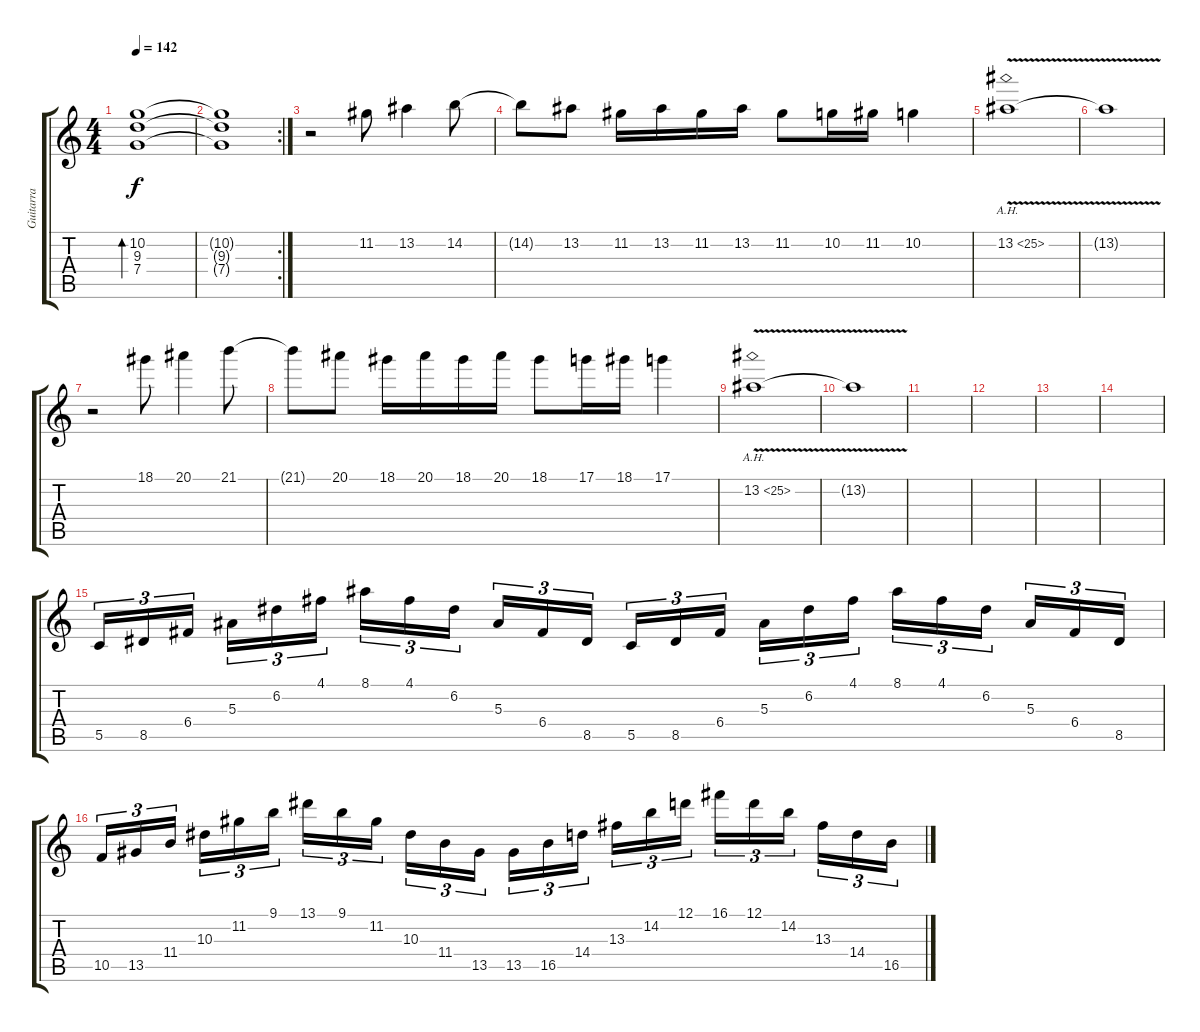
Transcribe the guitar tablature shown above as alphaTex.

\track ("Guitarra" "Guitarra") {instrument distortionguitar}
\staff {score tabs}
\tuning (D4 A3 F3 C3 G2 D2) {hide}
\ts (4 4)
\tempo 142
\clef g2
\ks c
(10.2 9.3 7.4).1{bd 240 dy f} |
\rc 2
(10.2{t} 9.3{t} 7.4{t}).1 |
r.2 11.2.8{instrument distortionguitar} 13.2.4 14.2.8 |
14.2{t}.8 13.2.8 11.2.16 13.2.16 11.2.16 13.2.16 11.2.8 10.2.16 11.2.16 10.2.4 |
13.2{ah 12 v}.1 |
13.2{t}.1 |
r.2 18.1.8 20.1.4 21.1.8 |
21.1{t}.8 20.1.8 18.1.16 20.1.16 18.1.16 20.1.16 18.1.8 17.1.16 18.1.16 17.1.4 |
13.2{ah 12 v}.1 |
13.2{t}.1 |
|
|
|
|
5.5.16{tu (3 2)} 8.5.16{tu (3 2)} 6.4.16{tu (3 2) beam splitsecondary} 5.3.16{tu (3 2)} 6.2.16{tu (3 2)} 4.1.16{tu (3 2)} 8.1.16{tu (3 2)} 4.1.16{tu (3 2)} 6.2.16{tu (3 2) beam splitsecondary} 5.3.16{tu (3 2)} 6.4.16{tu (3 2)} 8.5.16{tu (3 2)} 5.5.16{tu (3 2)} 8.5.16{tu (3 2)} 6.4.16{tu (3 2) beam splitsecondary} 5.3.16{tu (3 2)} 6.2.16{tu (3 2)} 4.1.16{tu (3 2)} 8.1.16{tu (3 2)} 4.1.16{tu (3 2)} 6.2.16{tu (3 2) beam splitsecondary} 5.3.16{tu (3 2)} 6.4.16{tu (3 2)} 8.5.16{tu (3 2)} |
10.5.16{tu (3 2)} 13.5.16{tu (3 2)} 11.4.16{tu (3 2) beam splitsecondary} 10.3.16{tu (3 2)} 11.2.16{tu (3 2)} 9.1.16{tu (3 2)} 13.1.16{tu (3 2)} 9.1.16{tu (3 2)} 11.2.16{tu (3 2) beam splitsecondary} 10.3.16{tu (3 2)} 11.4.16{tu (3 2)} 13.5.16{tu (3 2)} 13.5.16{tu (3 2)} 16.5.16{tu (3 2)} 14.4.16{tu (3 2) beam splitsecondary} 13.3.16{tu (3 2)} 14.2.16{tu (3 2)} 12.1.16{tu (3 2)} 16.1.16{tu (3 2)} 12.1.16{tu (3 2)} 14.2.16{tu (3 2) beam splitsecondary} 13.3.16{tu (3 2)} 14.4.16{tu (3 2)} 16.5.16{tu (3 2)}
